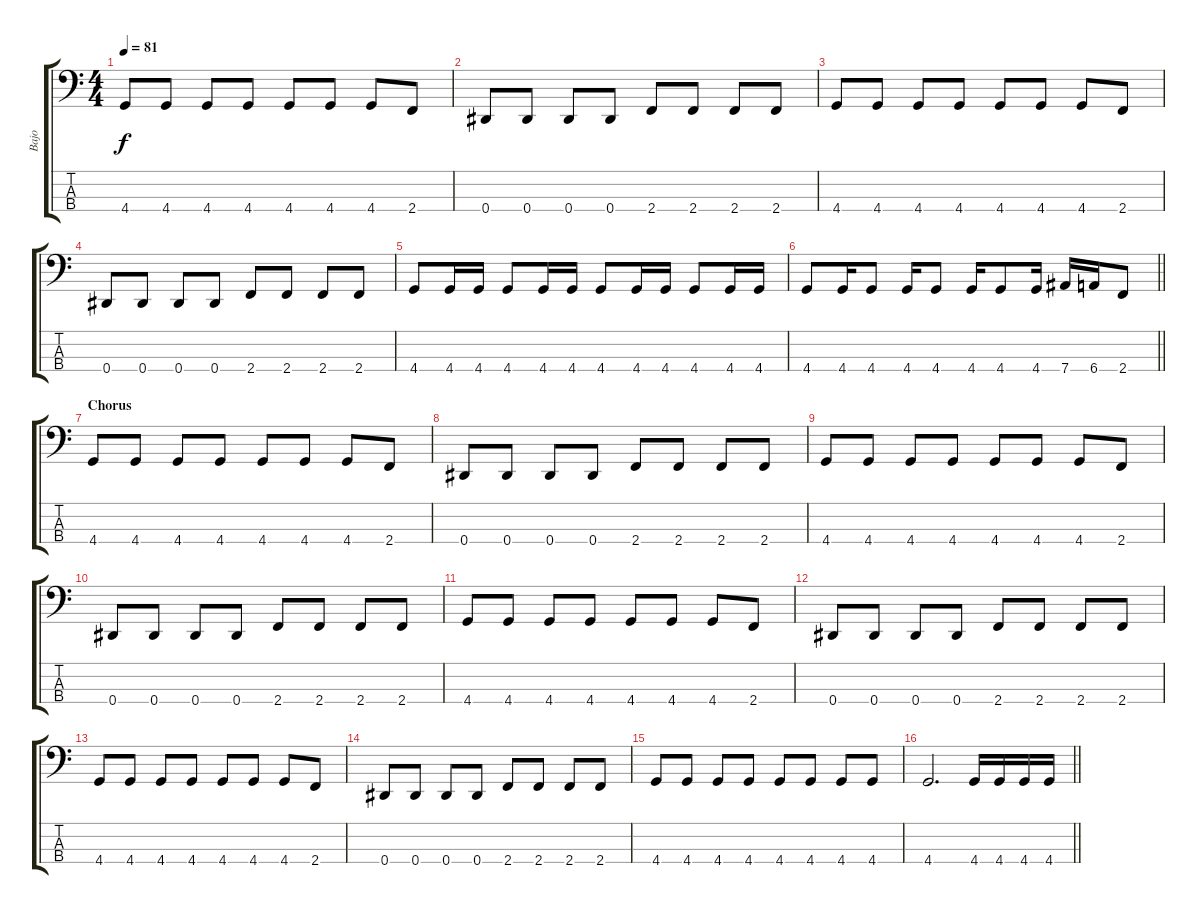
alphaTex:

\track ("Bajo" "Bajo") {instrument electricbassfinger}
\staff {score tabs}
\tuning (Gb2 Db2 Ab1 Eb1) {hide}
\ts (4 4)
\tempo 81
\clef f4
\ks c
4.4.8{dy f} 4.4.8 4.4.8 4.4.8 4.4.8 4.4.8 4.4.8 2.4.8 |
0.4.8 0.4.8 0.4.8 0.4.8 2.4.8 2.4.8 2.4.8 2.4.8 |
4.4.8 4.4.8 4.4.8 4.4.8 4.4.8 4.4.8 4.4.8 2.4.8 |
0.4.8 0.4.8 0.4.8 0.4.8 2.4.8 2.4.8 2.4.8 2.4.8 |
4.4.8 4.4.16 4.4.16 4.4.8 4.4.16 4.4.16 4.4.8 4.4.16 4.4.16 4.4.8 4.4.16 4.4.16 |
\barLineRight lightlight
4.4.8 4.4.16 4.4.8 4.4.16 4.4.8 4.4.16 4.4.8 4.4.16 7.4.16 6.4.16 2.4.8 |
\section ("" "Chorus")
4.4.8 4.4.8 4.4.8 4.4.8 4.4.8 4.4.8 4.4.8 2.4.8 |
0.4.8 0.4.8 0.4.8 0.4.8 2.4.8 2.4.8 2.4.8 2.4.8 |
4.4.8 4.4.8 4.4.8 4.4.8 4.4.8 4.4.8 4.4.8 2.4.8 |
0.4.8 0.4.8 0.4.8 0.4.8 2.4.8 2.4.8 2.4.8 2.4.8 |
4.4.8 4.4.8 4.4.8 4.4.8 4.4.8 4.4.8 4.4.8 2.4.8 |
0.4.8 0.4.8 0.4.8 0.4.8 2.4.8 2.4.8 2.4.8 2.4.8 |
4.4.8 4.4.8 4.4.8 4.4.8 4.4.8 4.4.8 4.4.8 2.4.8 |
0.4.8 0.4.8 0.4.8 0.4.8 2.4.8 2.4.8 2.4.8 2.4.8 |
4.4.8 4.4.8 4.4.8 4.4.8 4.4.8 4.4.8 4.4.8 4.4.8 |
\barLineRight lightlight
4.4.2{d} 4.4.16 4.4.16 4.4.16 4.4.16
